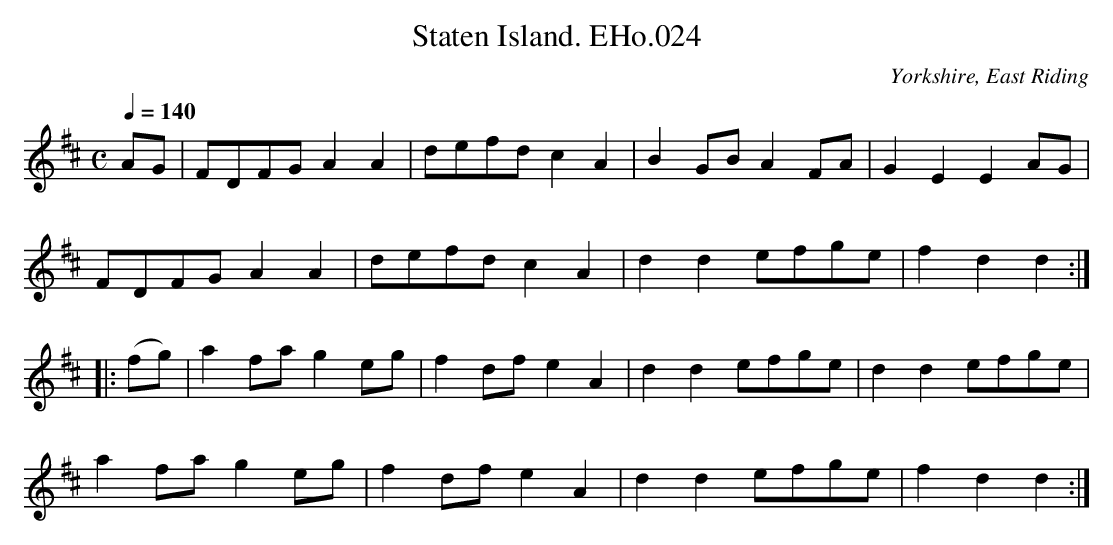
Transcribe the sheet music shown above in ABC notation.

X:1
T:Staten Island. EHo.024
M:C
L:1/8
Q:1/4=140
O:Yorkshire, East Riding
K:D
AG|FDFG A2A2|defd c2A2|B2GBA2FA|G2E2E2AG|
FDFG A2A2|defdc2A2|d2d2 efge|f2d2d2:|
|:(fg)|a2fag2eg|f2dfe2A2|d2d2 efge|d2d2 efge|
a2fag2eg|f2dfe2A2|d2d2efge|f2d2d2:|
